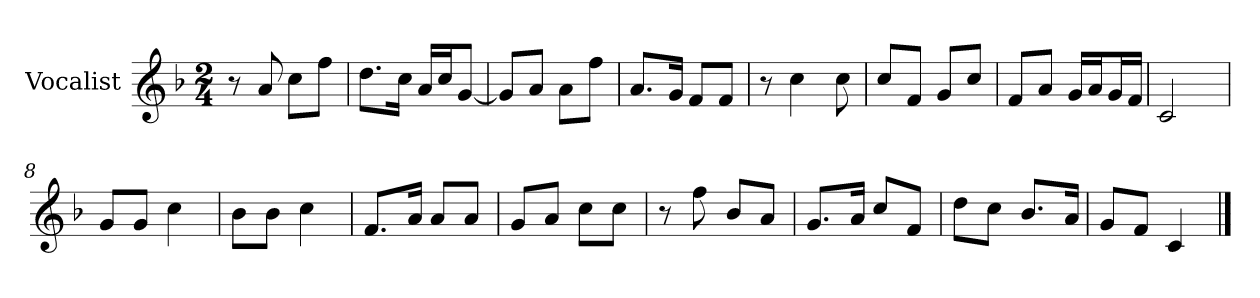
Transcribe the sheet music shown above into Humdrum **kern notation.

**kern
*part1
*staff1
*I"Vocalist
*k[b-]
*F:
*M2/4
=
8r
8a
8ccL
8ffJ
=1
8.ddL
16ccJk
16aLL
16ccJ
[8gJ
=2
8gL]
8aJ
8aL
8ffJ
=3
8.aL
16gJk
8fL
8fJ
=4
8r
4cc
8cc
=5
8ccL
8fJ
8gL
8ccJ
=6
8fL
8aJ
16gLL
16aJ
16gL
16fJJ
=7
2c
=8
8gL
8gJ
4cc
=9
8b-L
8b-J
4cc
=10
8.fL
16aJk
8aL
8aJ
=11
8gL
8aJ
8ccL
8ccJ
=12
8r
8ff
8b-L
8aJ
=13
8.gL
16aJk
8ccL
8fJ
=14
8ddL
8ccJ
8.b-L
16aJk
=15
8gL
8fJ
4c
==
*-
